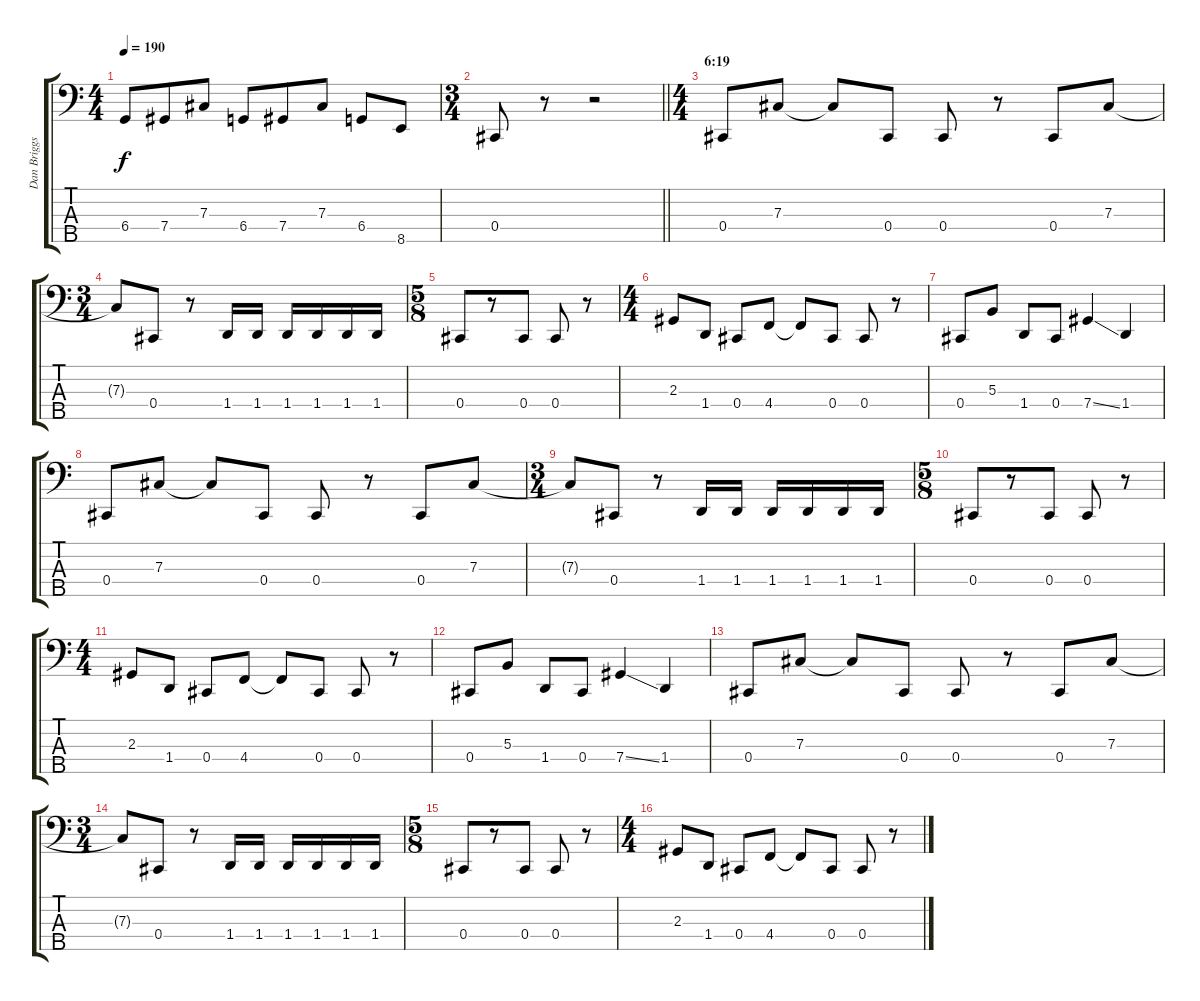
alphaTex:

\track ("Dan Briggs" "Dan Briggs") {instrument electricbassfinger}
\staff {score tabs}
\tuning (E2 B1 Gb1 Db1 Ab0) {hide}
\ts (4 4)
\tempo 190
\clef f4
\ks c
6.4.8{dy f} 7.4.8{beam merge} 7.3.8{beam split} 6.4.8{beam merge} 7.4.8 7.3.8 6.4.8 8.5.8 |
\ts (3 4)
\barLineRight lightlight
0.4.8 r.8 r.2 |
\ts (4 4)
\section ("" "6:19")
0.4.8 7.3.8{beam split} 7.3{t}.8{beam merge} 0.4.8{beam split} 0.4.8 r.8 0.4.8 7.3.8 |
\ts (3 4)
7.3{t}.8 0.4.8 r.8 1.4.16 1.4.16 1.4.16 1.4.16 1.4.16 1.4.16 |
\ts (5 8)
0.4.8 r.8 0.4.8 0.4.8 r.8 |
\ts (4 4)
2.3.8 1.4.8 0.4.8 4.4.8 4.4{t}.8 0.4.8 0.4.8 r.8 |
0.4.8 5.3.8 1.4.8 0.4.8 7.4{ss}.4 1.4.4 |
0.4.8 7.3.8{beam split} 7.3{t}.8{beam merge} 0.4.8{beam split} 0.4.8 r.8 0.4.8 7.3.8 |
\ts (3 4)
7.3{t}.8 0.4.8 r.8 1.4.16 1.4.16 1.4.16 1.4.16 1.4.16 1.4.16 |
\ts (5 8)
0.4.8 r.8 0.4.8 0.4.8 r.8 |
\ts (4 4)
2.3.8 1.4.8 0.4.8 4.4.8 4.4{t}.8 0.4.8 0.4.8 r.8 |
0.4.8 5.3.8 1.4.8 0.4.8 7.4{ss}.4 1.4.4 |
0.4.8 7.3.8{beam split} 7.3{t}.8{beam merge} 0.4.8{beam split} 0.4.8 r.8 0.4.8 7.3.8 |
\ts (3 4)
7.3{t}.8 0.4.8 r.8 1.4.16 1.4.16 1.4.16 1.4.16 1.4.16 1.4.16 |
\ts (5 8)
0.4.8 r.8 0.4.8 0.4.8 r.8 |
\ts (4 4)
2.3.8 1.4.8 0.4.8 4.4.8 4.4{t}.8 0.4.8 0.4.8 r.8
